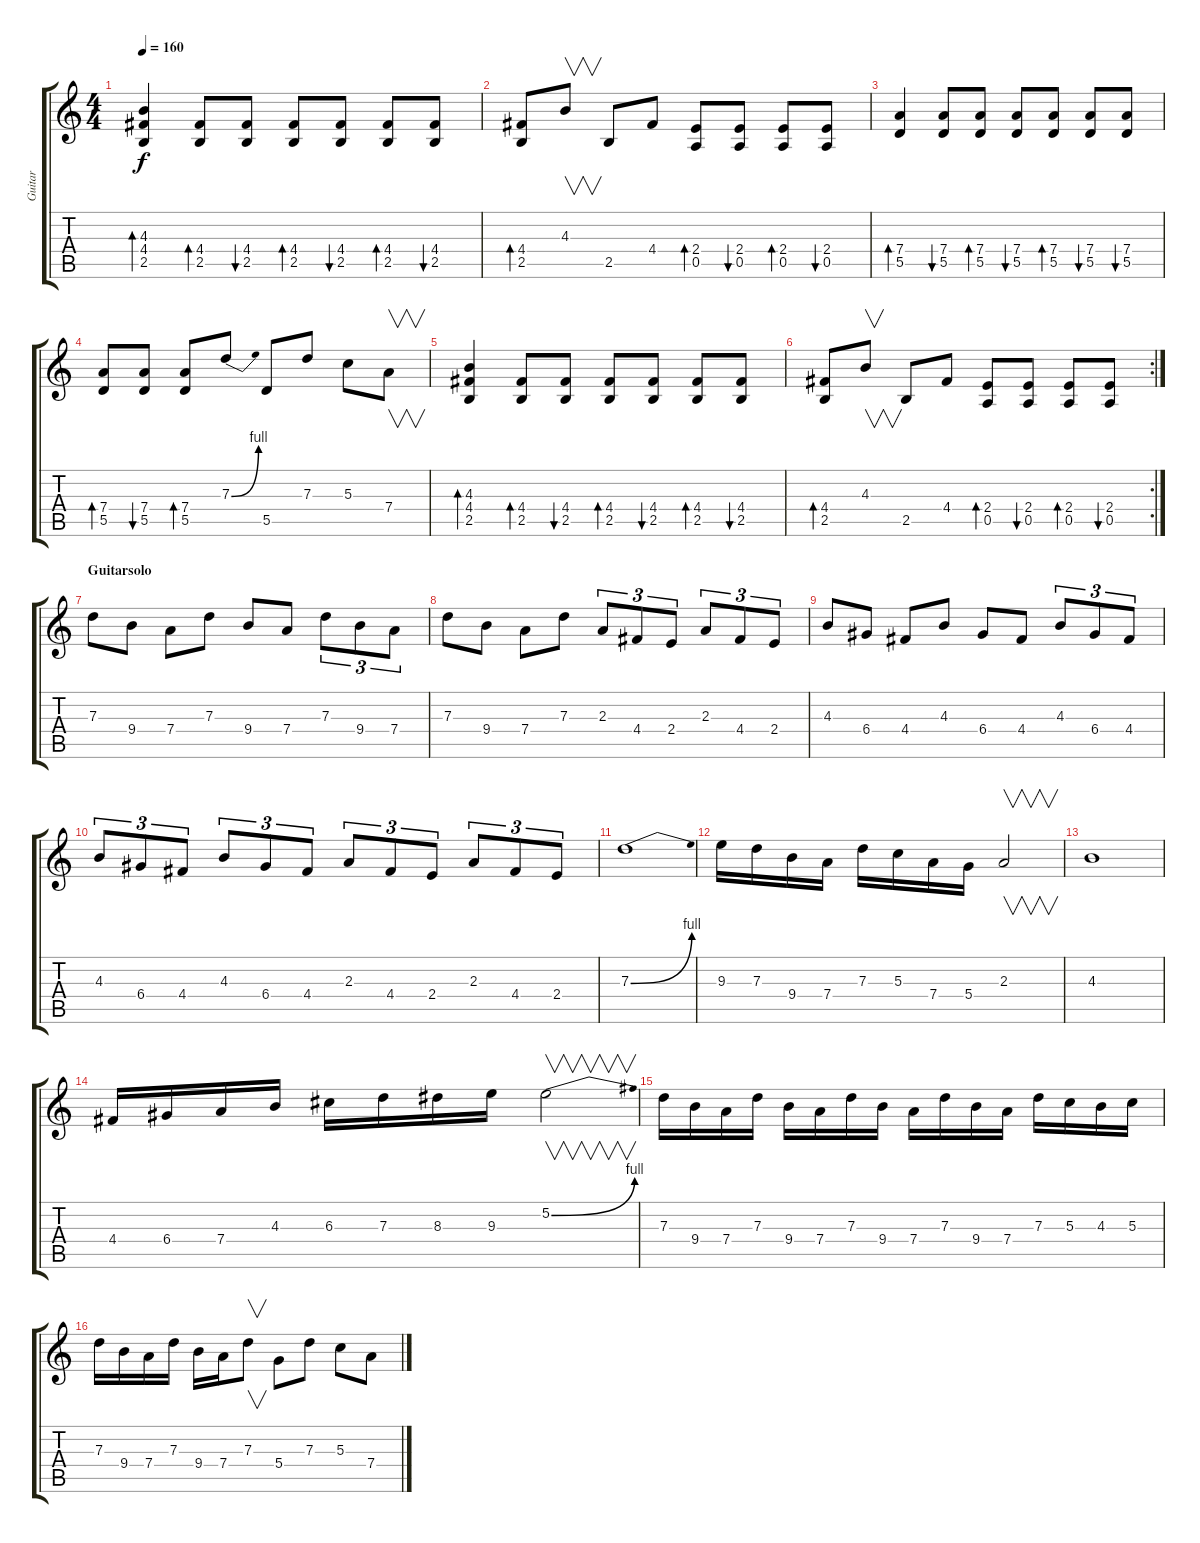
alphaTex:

\track ("Guitar" "Guitar") {instrument electricguitarclean}
\staff {score tabs}
\tuning (E4 B3 G3 D3 A2 E2) {hide}
\ts (4 4)
\tempo 160
\clef g2
\ks c
(4.3 4.4 2.5).4{bd 240 dy f} (4.4 2.5).8{bd 240} (4.4 2.5).8{bu 240} (4.4 2.5).8{bd 240} (4.4 2.5).8{bu 240} (4.4 2.5).8{bd 240} (4.4 2.5).8{bu 240} |
(4.4 2.5).8{bd 240} 4.3.8{v} 2.5.8 4.4.8 (2.4 0.5).8{bd 240} (2.4 0.5).8{bu 240} (2.4 0.5).8{bd 240} (2.4 0.5).8{bu 240} |
(7.4 5.5).4{bd 120} (7.4 5.5).8{bu 240} (7.4 5.5).8{bd 240} (7.4 5.5).8{bu 240} (7.4 5.5).8{bd 240} (7.4 5.5).8{bu 240} (7.4 5.5).8{bu 240} |
(7.4 5.5).8{bd 240} (7.4 5.5).8{bu 240} (7.4 5.5).8{bd 240} 7.3{be (bend 0 0 60 4)}.8 5.5.8 7.3.8 5.3.8 7.4.8{v} |
(4.3 4.4 2.5).4{bd 240} (4.4 2.5).8{bd 240} (4.4 2.5).8{bu 240} (4.4 2.5).8{bd 240} (4.4 2.5).8{bu 240} (4.4 2.5).8{bd 240} (4.4 2.5).8{bu 240} |
\rc 2
(4.4 2.5).8{bd 240} 4.3.8{v} 2.5.8 4.4.8 (2.4 0.5).8{bd 240} (2.4 0.5).8{bu 240} (2.4 0.5).8{bd 240} (2.4 0.5).8{bu 240} |
\section ("" "Guitarsolo")
7.3.8 9.4.8 7.4.8 7.3.8 9.4.8 7.4.8 7.3.8{tu (3 2)} 9.4.8{tu (3 2)} 7.4.8{tu (3 2)} |
7.3.8 9.4.8 7.4.8 7.3.8 2.3.8{tu (3 2)} 4.4.8{tu (3 2)} 2.4.8{tu (3 2)} 2.3.8{tu (3 2)} 4.4.8{tu (3 2)} 2.4.8{tu (3 2)} |
4.3.8 6.4.8 4.4.8 4.3.8 6.4.8 4.4.8 4.3.8{tu (3 2)} 6.4.8{tu (3 2)} 4.4.8{tu (3 2)} |
4.3.8{tu (3 2)} 6.4.8{tu (3 2)} 4.4.8{tu (3 2)} 4.3.8{tu (3 2)} 6.4.8{tu (3 2)} 4.4.8{tu (3 2)} 2.3.8{tu (3 2)} 4.4.8{tu (3 2)} 2.4.8{tu (3 2)} 2.3.8{tu (3 2)} 4.4.8{tu (3 2)} 2.4.8{tu (3 2)} |
7.3{be (bend 0 0 60 4)}.1 |
9.3.16 7.3.16 9.4.16 7.4.16 7.3.16 5.3.16 7.4.16 5.4.16 2.3.2{v} |
4.3.1 |
4.4.16 6.4.16 7.4.16 4.3.16 6.3.16 7.3.16 8.3.16 9.3.16 5.2{be (bend 0 0 60 4)}.2{v} |
7.3.16 9.4.16 7.4.16 7.3.16 9.4.16 7.4.16 7.3.16 9.4.16 7.4.16 7.3.16 9.4.16 7.4.16 7.3.16 5.3.16 4.3.16 5.3.16 |
7.3.16 9.4.16 7.4.16 7.3.16 9.4.16 7.4.16 7.3.8{v} 5.4.8 7.3.8 5.3.8 7.4.8
